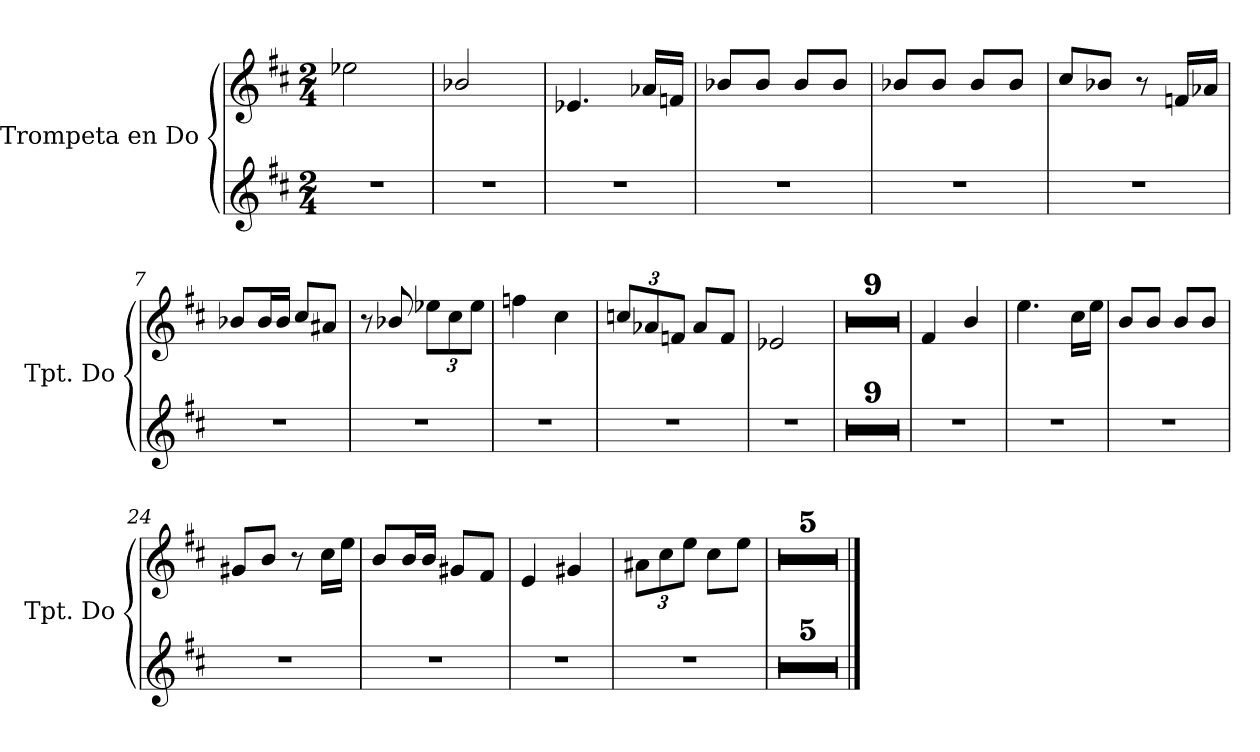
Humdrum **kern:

**kern	**kern
*part2	*part1
*staff2	*staff1
*I"Trompeta en Do	*I"Trompeta en Do
*I'Tpt. Do	*I'Tpt. Do
*clefG2	*clefG2
*ITrd1c2	*ITrd1c2
*k[]	*k[]
*M2/4	*M2/4
=1	=1
2r	2dd-X\
=2	=2
2r	2a-X/
=3	=3
2r	4.d-X/
.	16g-X/LL
.	16e-X/JJ
=4	=4
2r	8a-X/L
.	8a-/J
.	8a-/L
.	8a-/J
=5	=5
2r	8a-X/L
.	8a-/J
.	8a-/L
.	8a-/J
=6	=6
2r	8b/L
.	8a-X/J
.	8r
.	16e-X/LL
.	16g-X/JJ
=7	=7
2r	8a-X/L
.	16a-/L
.	16a-/JJ
.	8b/L
.	8g#X/J
!!LO:LB:g=z
=8	=8
2r	8r
.	8a-X/
*	*Xbrackettup
.	12dd-X\L
.	12b\
.	12dd-\J
=9	=9
2r	4ee-X\
.	4b\
=10	=10
2r	12b-X/L
.	12g-X/
.	12e-X/J
.	8g-/L
.	8e-/J
=11	=11
2r	2d-X/
=12	=12
2r	2r
=13	=13
2r	2r
=14	=14
2r	2r
=15	=15
2r	2r
=16	=16
2r	2r
=17	=17
2r	2r
=18	=18
2r	2r
=19	=19
2r	2r
!!LO:LB:g=z
=20	=20
2r	2r
=21	=21
2r	4e/
.	4a/
=22	=22
2r	4.dd\
.	16b\LL
.	16dd\JJ
=23	=23
2r	8a/L
.	8a/J
.	8a/L
.	8a/J
=24	=24
2r	8f#X/L
.	8a/J
.	8r
.	16b\LL
.	16dd\JJ
=25	=25
2r	8a/L
.	16a/L
.	16a/JJ
.	8f#X/L
.	8e/J
=26	=26
2r	4d/
.	4f#X/
=27	=27
2r	12g#X\L
.	12b\
.	12dd\J
.	8b\L
.	8dd\J
=28	=28
2r	2r
=29	=29
2r	2r
!!LO:LB:g=z
=30	=30
2r	2r
=31	=31
2r	2r
=32	=32
2r	2r
==	==
*-	*-
